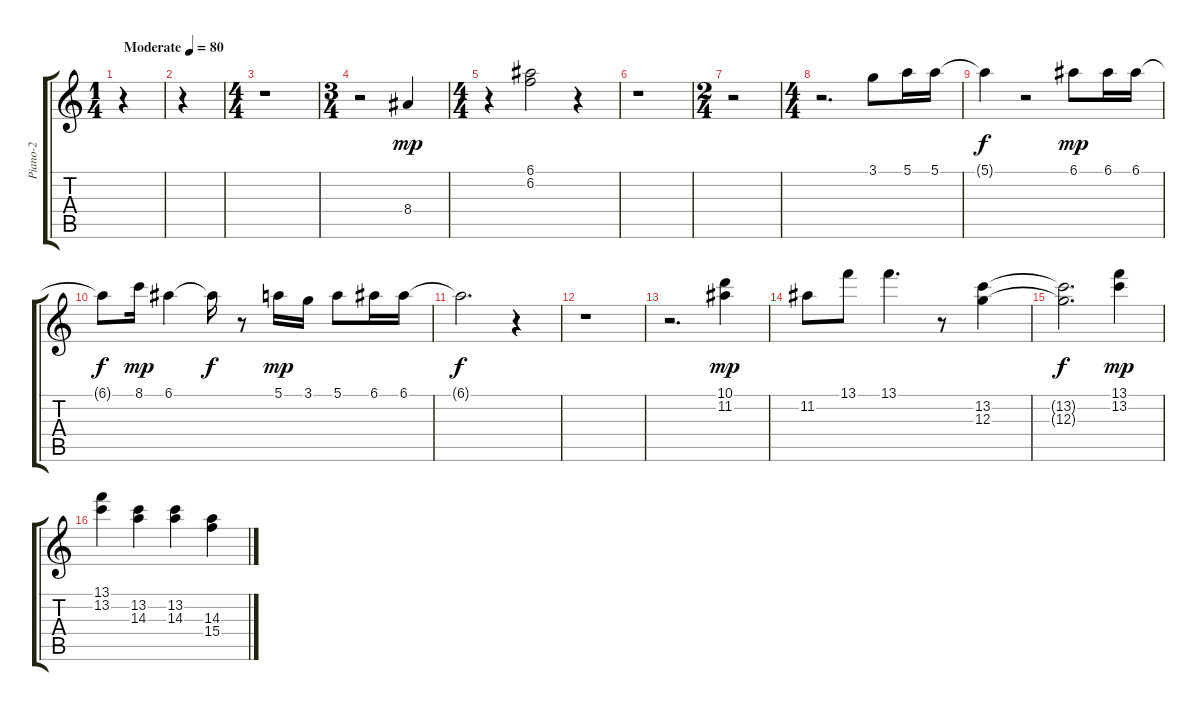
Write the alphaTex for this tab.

\track ("Piano-2" "Piano-2") {instrument acousticguitarsteel}
\staff {score tabs}
\tuning (E4 B3 G3 D3 A2 E2) {hide}
\ts (1 4)
\tempo (80 "Moderate")
\clef g2
\ks c
r.4{dy mp instrument acousticguitarsteel} |
r.4 |
\ts (4 4)
r.1 |
\ts (3 4)
r.2 8.4.4 |
\ts (4 4)
r.4 (6.1 6.2).2 r.4 |
r.1 |
\ts (2 4)
r.2 |
\ts (4 4)
r.2{d} 3.1.8 5.1.16 5.1.16 |
5.1{t}.4{dy f} r.2 6.1.8{dy mp} 6.1.16 6.1.16 |
6.1{t}.8{dy f} 8.1.16{dy mp} 6.1.4 6.1{t}.16{dy f} r.8 5.1.16{dy mp} 3.1.16 5.1.8 6.1.16 6.1.16 |
6.1{t}.2{d dy f} r.4 |
r.1 |
r.2{d} (10.1 11.2).4{dy mp} |
11.2.8 13.1.8 13.1.4{d} r.8 (13.2 12.3).4 |
(13.2{t} 12.3{t}).2{d dy f} (13.1 13.2).4{dy mp} |
(13.1 13.2).4 (13.2 14.3).4 (13.2 14.3).4 (14.3 15.4).4
